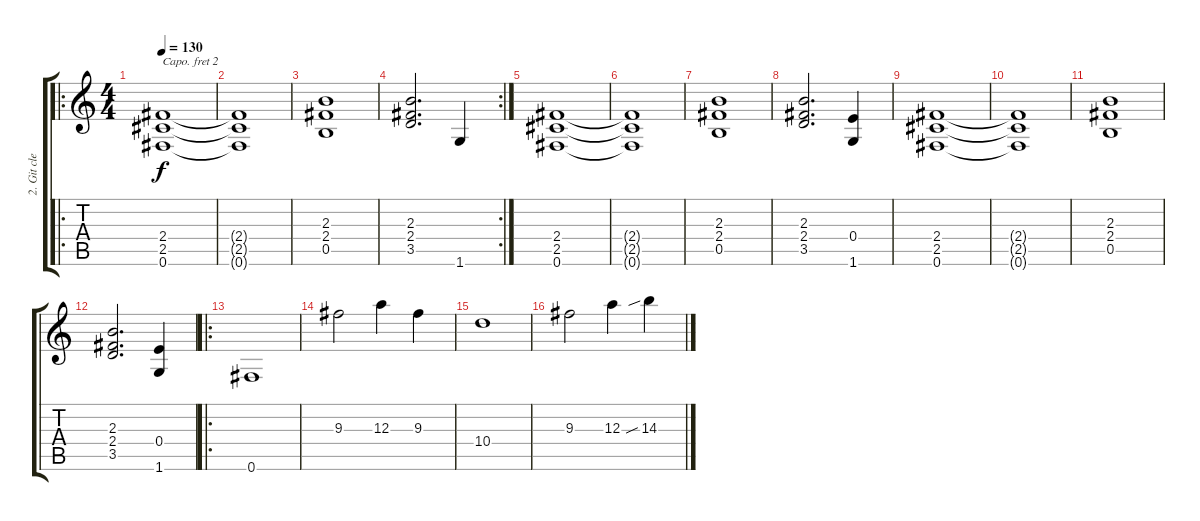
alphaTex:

\track ("2. Git clean" "2. Git cle") {instrument acousticguitarnylon}
\staff {score tabs}
\capo 2
\tuning (E4 B3 G3 D3 A2 E2) {hide}
\ro
\ts (4 4)
\tempo 130
\clef g2
\ks c
(2.4 2.5 0.6).1{dy f instrument acousticguitarnylon} |
(2.4{t} 2.5{t} 0.6{t}).1 |
(2.3 2.4 0.5).1 |
\rc 2
(2.3 2.4 3.5).2{d} 1.6.4 |
(2.4 2.5 0.6).1 |
(2.4{t} 2.5{t} 0.6{t}).1 |
(2.3 2.4 0.5).1 |
(2.3 2.4 3.5).2{d} (0.4 1.6).4 |
(2.4 2.5 0.6).1 |
(2.4{t} 2.5{t} 0.6{t}).1 |
(2.3 2.4 0.5).1 |
(2.3 2.4 3.5).2{d} (0.4 1.6).4 |
\ro
0.6.1 |
9.3.2 12.3.4 9.3.4 |
10.4.1 |
9.3.2 12.3.4 14.3{sib}.4
